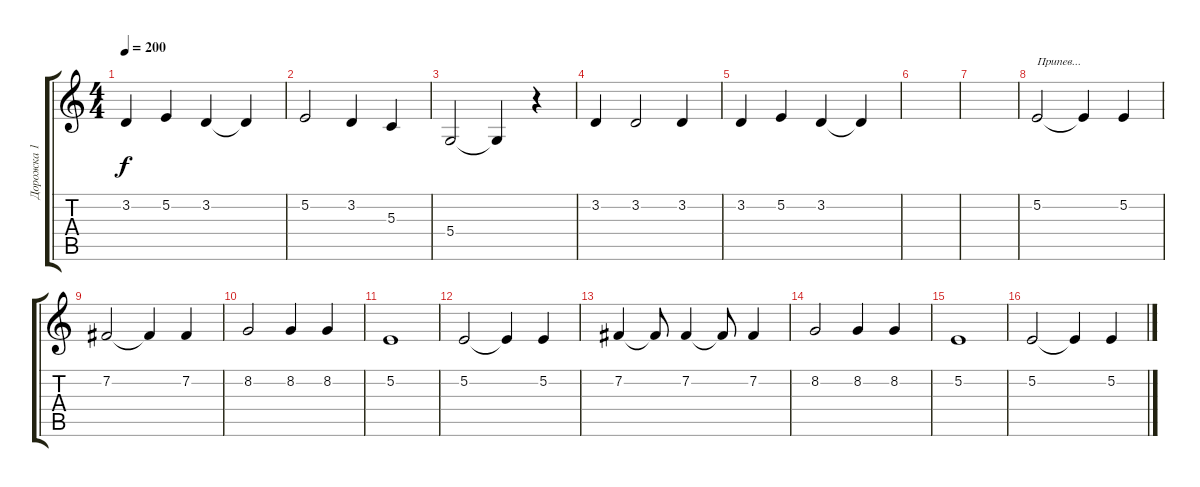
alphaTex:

\track ("Дорожка 1" "Дорожка 1") {instrument acousticgrandpiano}
\staff {score tabs}
\tuning (E4 B3 G3 D3 A2 E2) {hide}
\ts (4 4)
\tempo 200
\clef g2
\ks c
3.2.4{dy f} 5.2.4 3.2.4 3.2{t}.4 |
5.2.2 3.2.4 5.3.4 |
5.4.2 5.4{t}.4 r.4 |
3.2.4 3.2.2 3.2.4 |
3.2.4 5.2.4 3.2.4 3.2{t}.4 |
|
|
5.2.2{txt "Припев..."} 5.2{t}.4 5.2.4 |
7.2.2 7.2{t}.4 7.2.4 |
8.2.2 8.2.4 8.2.4 |
5.2.1 |
5.2.2 5.2{t}.4 5.2.4 |
7.2.4 7.2{t}.8 7.2.4 7.2{t}.8 7.2.4 |
8.2.2 8.2.4 8.2.4 |
5.2.1 |
5.2.2 5.2{t}.4 5.2.4
